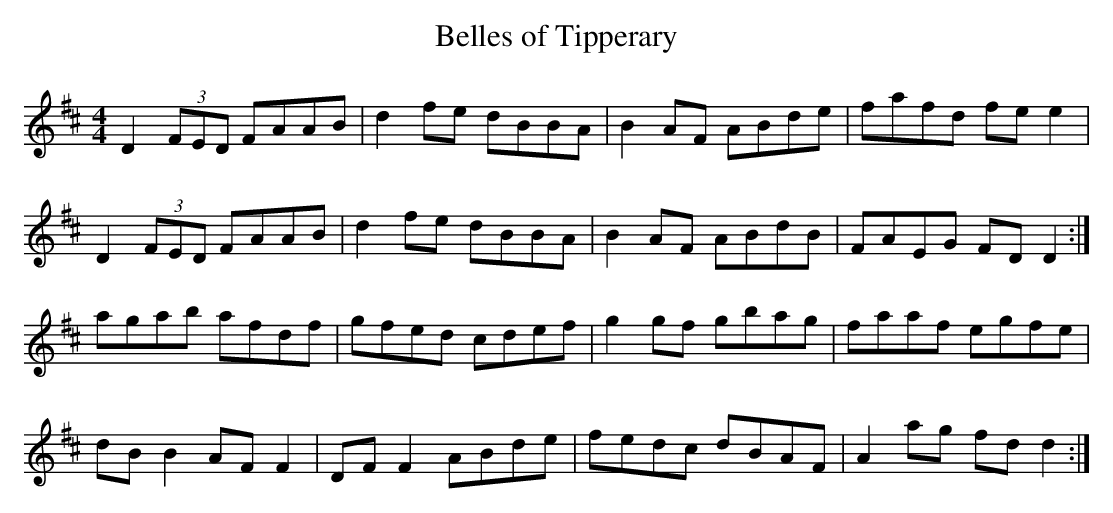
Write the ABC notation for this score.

X:1
T: Belles of Tipperary
M: 4/4
L: 1/8
K: D
D2 (3FED FAAB |d2 fe dBBA |B2 AF ABde|fafd fe e2 |
D2 (3FED FAAB |d2 fe dBBA |B2 AF ABdB|FAEG FD D2 :|
agab afdf | gfed cdef | g2 gf gbag | faaf egfe |
dB B2 AF F2 | DF F2 ABde | fedc dBAF | A2 ag fd d2 :|
